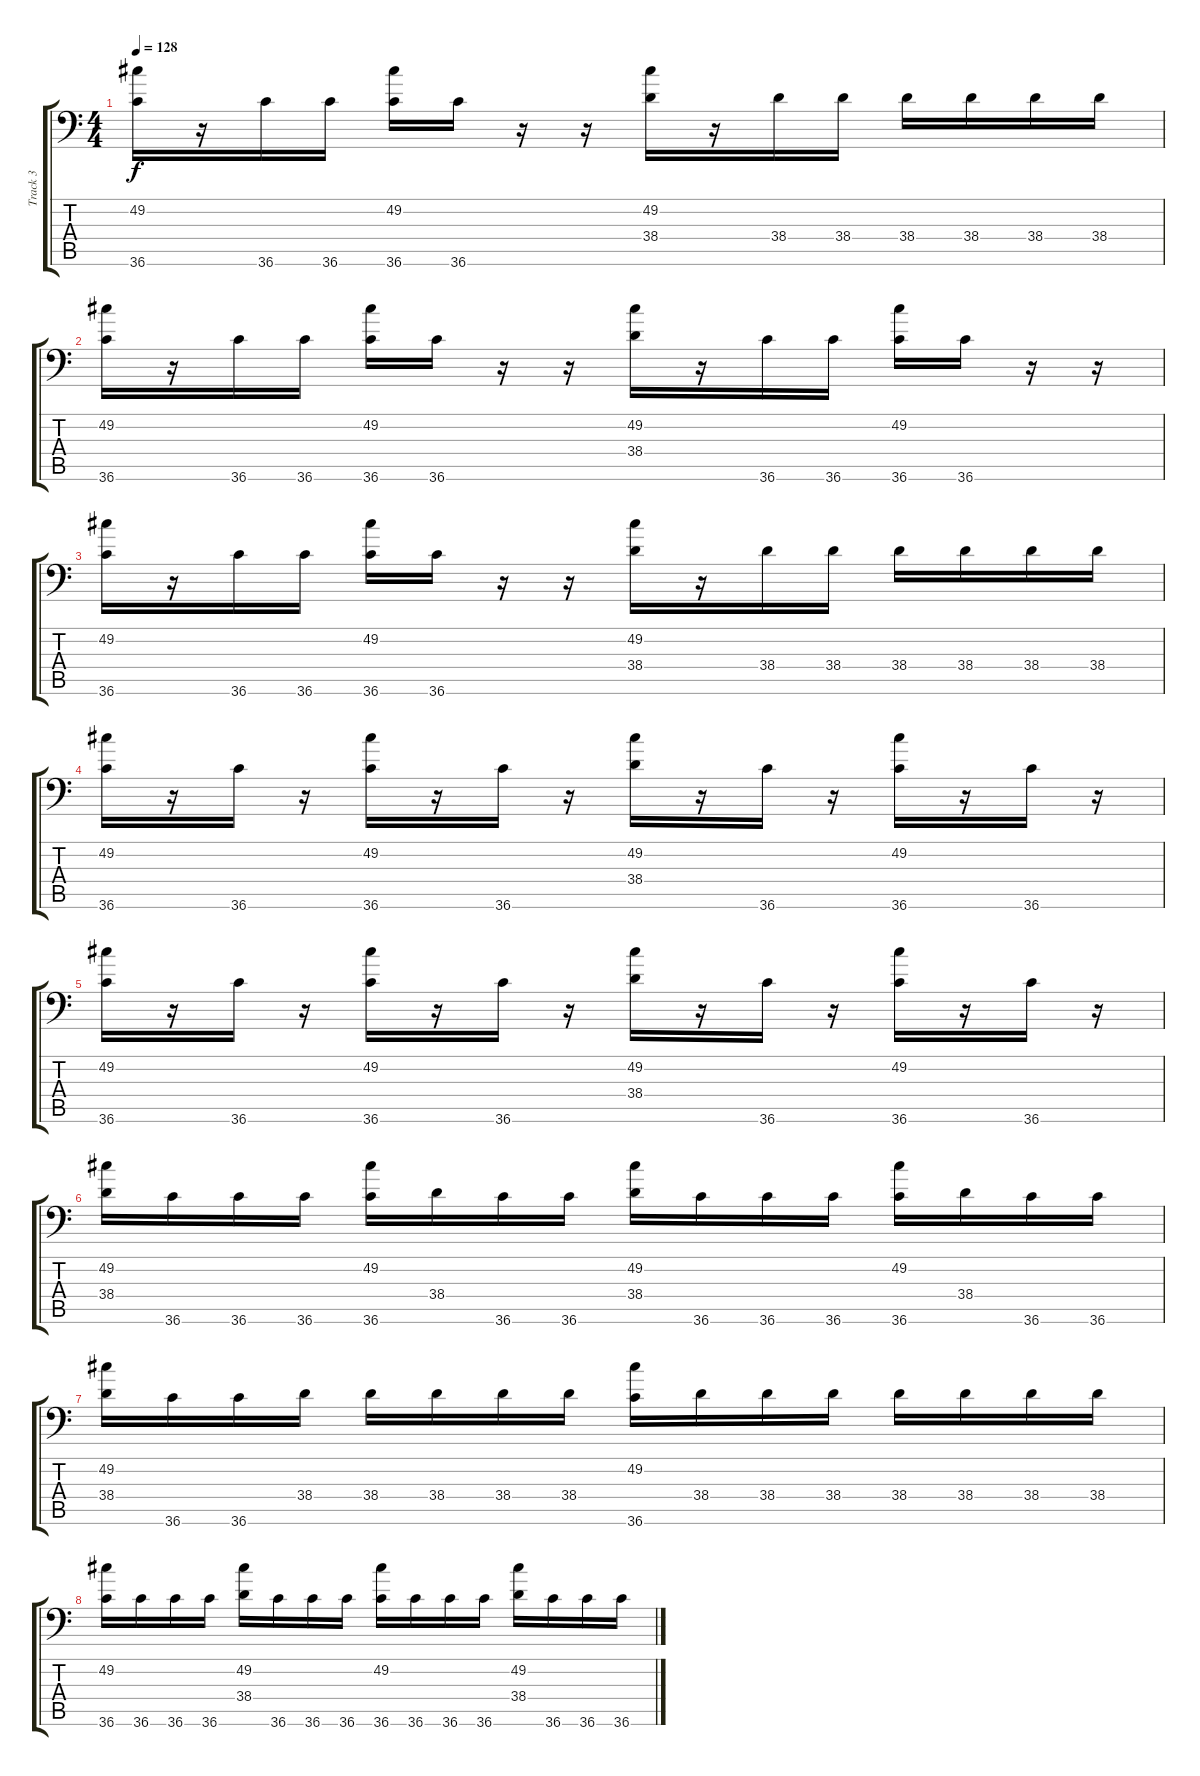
\track ("Track 3" "Track 3") {instrument acousticgrandpiano}
\staff {score tabs}
\tuning (C-1 C-1 C-1 C-1 C-1 C-1) {hide}
\ts (4 4)
\tempo 128
\clef f4
\ks c
(49.2 36.6).16{dy f} r.16 36.6.16 36.6.16 (49.2 36.6).16 36.6.16 r.16 r.16 (49.2 38.4).16 r.16 38.4.16 38.4.16 38.4.16 38.4.16 38.4.16 38.4.16 |
(49.2 36.6).16 r.16 36.6.16 36.6.16 (49.2 36.6).16 36.6.16 r.16 r.16 (49.2 38.4).16 r.16 36.6.16 36.6.16 (49.2 36.6).16 36.6.16 r.16 r.16 |
(49.2 36.6).16 r.16 36.6.16 36.6.16 (49.2 36.6).16 36.6.16 r.16 r.16 (49.2 38.4).16 r.16 38.4.16 38.4.16 38.4.16 38.4.16 38.4.16 38.4.16 |
(49.2 36.6).16 r.16 36.6.16 r.16 (49.2 36.6).16 r.16 36.6.16 r.16 (49.2 38.4).16 r.16 36.6.16 r.16 (49.2 36.6).16 r.16 36.6.16 r.16 |
(49.2 36.6).16 r.16 36.6.16 r.16 (49.2 36.6).16 r.16 36.6.16 r.16 (49.2 38.4).16 r.16 36.6.16 r.16 (49.2 36.6).16 r.16 36.6.16 r.16 |
(49.2 38.4).16 36.6.16 36.6.16 36.6.16 (49.2 36.6).16 38.4.16 36.6.16 36.6.16 (49.2 38.4).16 36.6.16 36.6.16 36.6.16 (49.2 36.6).16 38.4.16 36.6.16 36.6.16 |
(49.2 38.4).16 36.6.16 36.6.16 38.4.16 38.4.16 38.4.16 38.4.16 38.4.16 (49.2 36.6).16 38.4.16 38.4.16 38.4.16 38.4.16 38.4.16 38.4.16 38.4.16 |
(49.2 36.6).16 36.6.16 36.6.16 36.6.16 (49.2 38.4).16 36.6.16 36.6.16 36.6.16 (49.2 36.6).16 36.6.16 36.6.16 36.6.16 (49.2 38.4).16 36.6.16 36.6.16 36.6.16
